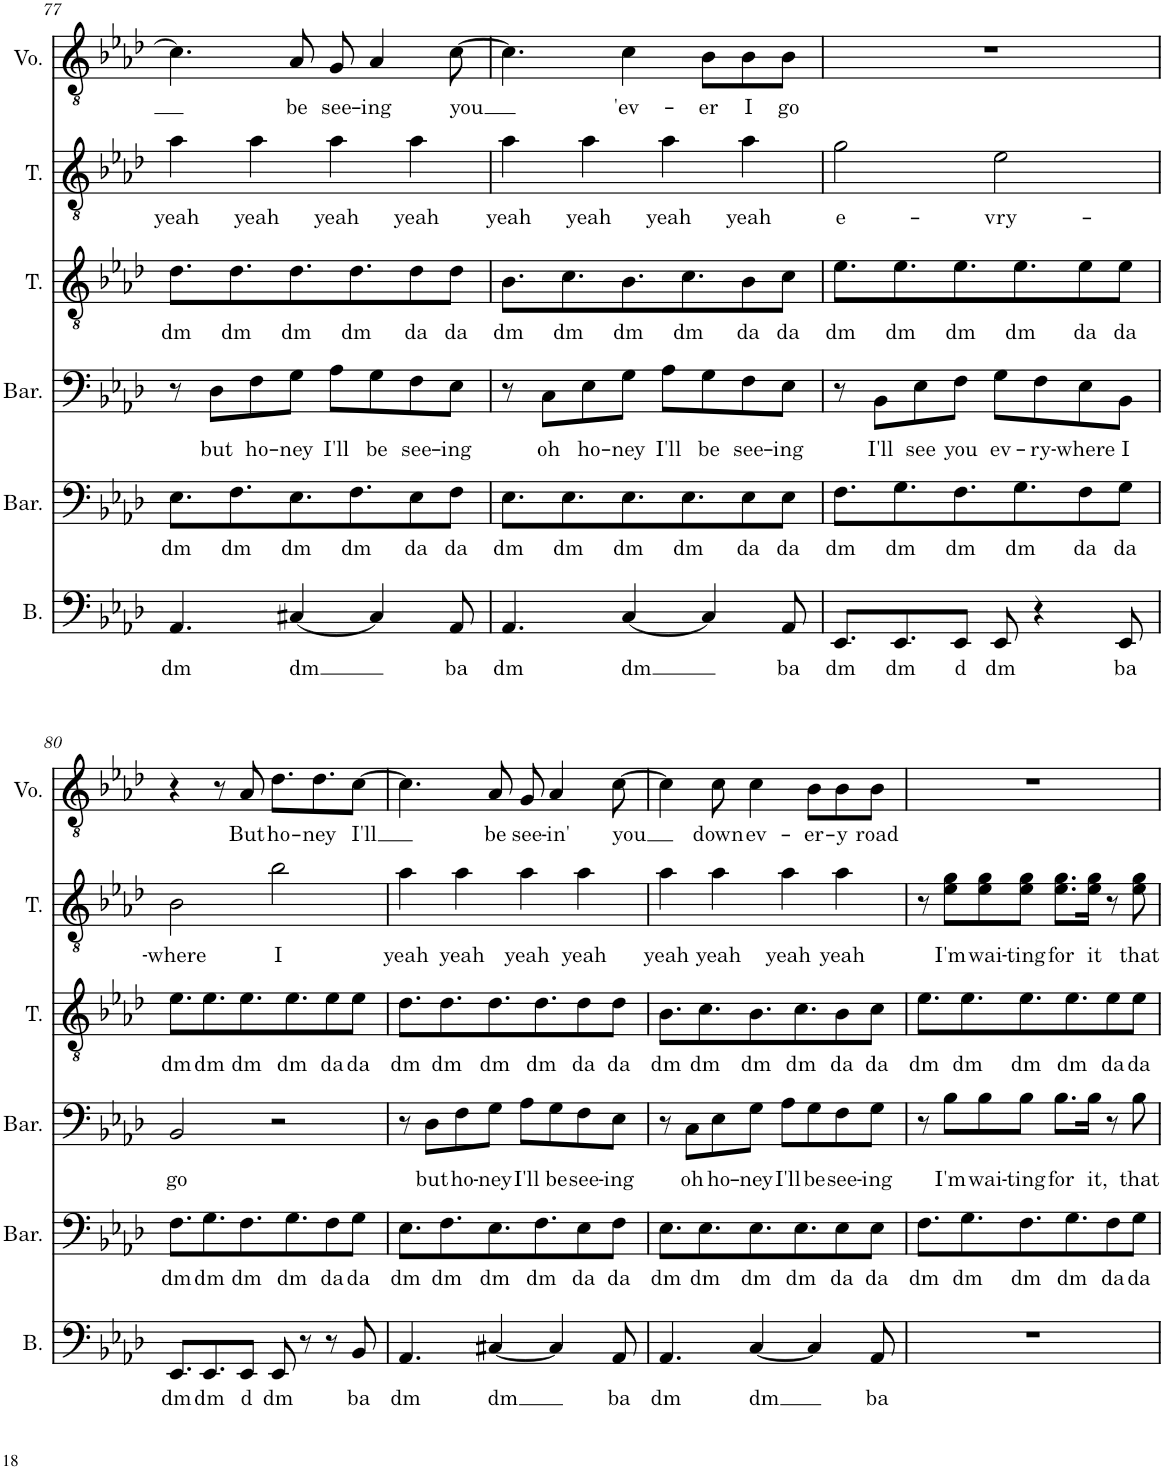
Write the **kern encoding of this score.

**kern	**text	**kern	**text	**kern	**text	**kern	**text	**kern	**text	**kern	**text
*part6	*part6	*part5	*part5	*part4	*part4	*part3	*part3	*part2	*part2	*part1	*part1
*staff6	*staff6	*staff5	*staff5	*staff4	*staff4	*staff3	*staff3	*staff2	*staff2	*staff1	*staff1
*I"Bass	*	*I"Baritone	*	*I"Baritone	*	*I"Tenor	*	*I"Tenor	*	*I"Voice	*
*I'B.	*	*I'Bar.	*	*I'Bar.	*	*I'T.	*	*I'T.	*	*I'Vo.	*
!!LO:PB:g=z
*clefF4	*	*clefF4	*	*clefF4	*	*clefGv2	*	*clefGv2	*	*clefGv2	*
*k[b-e-a-d-]	*	*k[b-e-a-d-]	*	*k[b-e-a-d-]	*	*k[b-e-a-d-]	*	*k[b-e-a-d-]	*	*k[b-e-a-d-]	*
*M4/4	*	*M4/4	*	*M4/4	*	*M4/4	*	*M4/4	*	*M4/4	*
=77	=77	=77	=77	=77	=77	=77	=77	=77	=77	=77	=77
!	!LO:LY:b	!	!LO:LY:b	!	!	!	!LO:LY:b	!	!LO:LY:b	!	!
4.AA-/	dm	8.E-\L	dm	8r	.	8.d-\L	dm	4a-\	yeah	4.c\]	.
!	!	!	!	!	!LO:LY:b	!	!	!	!	!	!
.	.	.	.	8D-\L	but	.	.	.	.	.	.
!	!	!	!LO:LY:b	!	!	!	!LO:LY:b	!	!	!	!
.	.	8.F\	dm	.	.	8.d-\	dm	.	.	.	.
!	!	!	!	!	!LO:LY:b	!	!	!	!LO:LY:b	!	!
.	.	.	.	8F\	ho-	.	.	4a-\	yeah	.	.
!	!LO:LY:b	!	!LO:LY:b	!	!LO:LY:b	!	!LO:LY:b	!	!	!	!LO:LY:b
[4C#X/	dm	8.E-\	dm	8G\J	-ney	8.d-\	dm	.	.	8A-/	be
!	!	!	!	!	!LO:LY:b	!	!	!	!LO:LY:b	!	!LO:LY:b
.	.	.	.	8A-\L	I'll	.	.	4a-\	yeah	8G/	see-
!	!	!	!LO:LY:b	!	!	!	!LO:LY:b	!	!	!	!
.	.	8.F\	dm	.	.	8.d-\	dm	.	.	.	.
!	!	!	!	!	!LO:LY:b	!	!	!	!	!	!LO:LY:b
4C#/]	.	.	.	8G\	be	.	.	.	.	4A-/	-ing
!	!	!	!LO:LY:b	!	!LO:LY:b	!	!LO:LY:b	!	!LO:LY:b	!	!
.	.	8E-\	da	8F\	see-	8d-\	da	4a-\	yeah	.	.
!	!LO:LY:b	!	!LO:LY:b	!	!LO:LY:b	!	!LO:LY:b	!	!	!	!LO:LY:b
8AA-/	ba	8F\J	da	8E-\J	-ing	8d-\J	da	.	.	[8c\	you
=78	=78	=78	=78	=78	=78	=78	=78	=78	=78	=78	=78
!	!LO:LY:b	!	!LO:LY:b	!	!	!	!LO:LY:b	!	!LO:LY:b	!	!
4.AA-/	dm	8.E-\L	dm	8r	.	8.B-\L	dm	4a-\	yeah	4.c\]	.
!	!	!	!	!	!LO:LY:b	!	!	!	!	!	!
.	.	.	.	8C\L	oh	.	.	.	.	.	.
!	!	!	!LO:LY:b	!	!	!	!LO:LY:b	!	!	!	!
.	.	8.E-\	dm	.	.	8.c\	dm	.	.	.	.
!	!	!	!	!	!LO:LY:b	!	!	!	!LO:LY:b	!	!
.	.	.	.	8E-\	ho-	.	.	4a-\	yeah	.	.
!	!LO:LY:b	!	!LO:LY:b	!	!LO:LY:b	!	!LO:LY:b	!	!	!	!LO:LY:b
[4C/	dm	8.E-\	dm	8G\J	-ney	8.B-\	dm	.	.	4c\	'ev-
!	!	!	!	!	!LO:LY:b	!	!	!	!LO:LY:b	!	!
.	.	.	.	8A-\L	I'll	.	.	4a-\	yeah	.	.
!	!	!	!LO:LY:b	!	!	!	!LO:LY:b	!	!	!	!
.	.	8.E-\	dm	.	.	8.c\	dm	.	.	.	.
!	!	!	!	!	!LO:LY:b	!	!	!	!	!	!LO:LY:b
4C/]	.	.	.	8G\	be	.	.	.	.	8B-\L	er
!	!	!	!LO:LY:b	!	!LO:LY:b	!	!LO:LY:b	!	!LO:LY:b	!	!LO:LY:b
.	.	8E-\	da	8F\	see-	8B-\	da	4a-\	yeah	8B-\	I
!	!LO:LY:b	!	!LO:LY:b	!	!LO:LY:b	!	!LO:LY:b	!	!	!	!LO:LY:b
8AA-/	ba	8E-\J	da	8E-\J	-ing	8c\J	da	.	.	8B-\J	go
=79	=79	=79	=79	=79	=79	=79	=79	=79	=79	=79	=79
!	!LO:LY:b	!	!LO:LY:b	!	!	!	!LO:LY:b	!	!LO:LY:b	!	!
8.EE-/L	dm	8.F\L	dm	8r	.	8.e-\L	dm	2g\	e-	1r	.
!	!	!	!	!	!LO:LY:b	!	!	!	!	!	!
.	.	.	.	8BB-\L	I'll	.	.	.	.	.	.
!	!LO:LY:b	!	!LO:LY:b	!	!	!	!LO:LY:b	!	!	!	!
8.EE-/	dm	8.G\	dm	.	.	8.e-\	dm	.	.	.	.
!	!	!	!	!	!LO:LY:b	!	!	!	!	!	!
.	.	.	.	8E-\	see	.	.	.	.	.	.
!	!LO:LY:b	!	!LO:LY:b	!	!LO:LY:b	!	!LO:LY:b	!	!	!	!
8EE-/J	d	8.F\	dm	8F\J	you	8.e-\	dm	.	.	.	.
!	!LO:LY:b	!	!	!	!LO:LY:b	!	!	!	!LO:LY:b	!	!
8EE-/	dm	.	.	8G\L	ev-	.	.	2e-\	-vry-	.	.
!	!	!	!LO:LY:b	!	!	!	!LO:LY:b	!	!	!	!
.	.	8.G\	dm	.	.	8.e-\	dm	.	.	.	.
!	!	!	!	!	!LO:LY:b	!	!	!	!	!	!
4r	.	.	.	8F\	-ry-	.	.	.	.	.	.
!	!	!	!LO:LY:b	!	!LO:LY:b	!	!LO:LY:b	!	!	!	!
.	.	8F\	da	8E-\	-where	8e-\	da	.	.	.	.
!	!LO:LY:b	!	!LO:LY:b	!	!LO:LY:b	!	!LO:LY:b	!	!	!	!
8EE-/	ba	8G\J	da	8BB-\J	I	8e-\J	da	.	.	.	.
!!LO:LB:g=z
=80	=80	=80	=80	=80	=80	=80	=80	=80	=80	=80	=80
!	!LO:LY:b	!	!LO:LY:b	!	!LO:LY:b	!	!LO:LY:b	!	!LO:LY:b	!	!
8.EE-/L	dm	8.F\L	dm	2BB-/	go	8.e-\L	dm	2B-\	-where	4r	.
!	!LO:LY:b	!	!LO:LY:b	!	!	!	!LO:LY:b	!	!	!	!
8.EE-/	dm	8.G\	dm	.	.	8.e-\	dm	.	.	.	.
.	.	.	.	.	.	.	.	.	.	8r	.
!	!LO:LY:b	!	!LO:LY:b	!	!	!	!LO:LY:b	!	!	!	!LO:LY:b
8EE-/J	d	8.F\	dm	.	.	8.e-\	dm	.	.	8A-/	But
!	!LO:LY:b	!	!	!	!	!	!	!	!LO:LY:b	!	!LO:LY:b
8EE-/	dm	.	.	2r	.	.	.	2b-\	I	8.d-\L	ho-
!	!	!	!LO:LY:b	!	!	!	!LO:LY:b	!	!	!	!
.	.	8.G\	dm	.	.	8.e-\	dm	.	.	.	.
8r	.	.	.	.	.	.	.	.	.	.	.
!	!	!	!	!	!	!	!	!	!	!	!LO:LY:b
.	.	.	.	.	.	.	.	.	.	8.d-\	-ney
!	!	!	!LO:LY:b	!	!	!	!LO:LY:b	!	!	!	!
8r	.	8F\	da	.	.	8e-\	da	.	.	.	.
!	!LO:LY:b	!	!LO:LY:b	!	!	!	!LO:LY:b	!	!	!	!LO:LY:b
8BB-/	ba	8G\J	da	.	.	8e-\J	da	.	.	[8c\J	I'll
=81	=81	=81	=81	=81	=81	=81	=81	=81	=81	=81	=81
!	!LO:LY:b	!	!LO:LY:b	!	!	!	!LO:LY:b	!	!LO:LY:b	!	!
4.AA-/	dm	8.E-\L	dm	8r	.	8.d-\L	dm	4a-\	yeah	4.c\]	.
!	!	!	!	!	!LO:LY:b	!	!	!	!	!	!
.	.	.	.	8D-\L	but	.	.	.	.	.	.
!	!	!	!LO:LY:b	!	!	!	!LO:LY:b	!	!	!	!
.	.	8.F\	dm	.	.	8.d-\	dm	.	.	.	.
!	!	!	!	!	!LO:LY:b	!	!	!	!LO:LY:b	!	!
.	.	.	.	8F\	ho-	.	.	4a-\	yeah	.	.
!	!LO:LY:b	!	!LO:LY:b	!	!LO:LY:b	!	!LO:LY:b	!	!	!	!LO:LY:b
[4C#X/	dm	8.E-\	dm	8G\J	-ney	8.d-\	dm	.	.	8A-/	be
!	!	!	!	!	!LO:LY:b	!	!	!	!LO:LY:b	!	!LO:LY:b
.	.	.	.	8A-\L	I'll	.	.	4a-\	yeah	8G/	see-
!	!	!	!LO:LY:b	!	!	!	!LO:LY:b	!	!	!	!
.	.	8.F\	dm	.	.	8.d-\	dm	.	.	.	.
!	!	!	!	!	!LO:LY:b	!	!	!	!	!	!LO:LY:b
4C#/]	.	.	.	8G\	be	.	.	.	.	4A-/	-in'
!	!	!	!LO:LY:b	!	!LO:LY:b	!	!LO:LY:b	!	!LO:LY:b	!	!
.	.	8E-\	da	8F\	see-	8d-\	da	4a-\	yeah	.	.
!	!LO:LY:b	!	!LO:LY:b	!	!LO:LY:b	!	!LO:LY:b	!	!	!	!LO:LY:b
8AA-/	ba	8F\J	da	8E-\J	-ing	8d-\J	da	.	.	[8c\	you
=82	=82	=82	=82	=82	=82	=82	=82	=82	=82	=82	=82
!	!LO:LY:b	!	!LO:LY:b	!	!	!	!LO:LY:b	!	!LO:LY:b	!	!
4.AA-/	dm	8.E-\L	dm	8r	.	8.B-\L	dm	4a-\	yeah	4c\]	.
!	!	!	!	!	!LO:LY:b	!	!	!	!	!	!
.	.	.	.	8C\L	oh	.	.	.	.	.	.
!	!	!	!LO:LY:b	!	!	!	!LO:LY:b	!	!	!	!
.	.	8.E-\	dm	.	.	8.c\	dm	.	.	.	.
!	!	!	!	!	!LO:LY:b	!	!	!	!LO:LY:b	!	!LO:LY:b
.	.	.	.	8E-\	ho-	.	.	4a-\	yeah	8c\	down
!	!LO:LY:b	!	!LO:LY:b	!	!LO:LY:b	!	!LO:LY:b	!	!	!	!LO:LY:b
[4C/	dm	8.E-\	dm	8G\J	-ney	8.B-\	dm	.	.	4c\	ev-
!	!	!	!	!	!LO:LY:b	!	!	!	!LO:LY:b	!	!
.	.	.	.	8A-\L	I'll	.	.	4a-\	yeah	.	.
!	!	!	!LO:LY:b	!	!	!	!LO:LY:b	!	!	!	!
.	.	8.E-\	dm	.	.	8.c\	dm	.	.	.	.
!	!	!	!	!	!LO:LY:b	!	!	!	!	!	!LO:LY:b
4C/]	.	.	.	8G\	be	.	.	.	.	8B-\L	-er-
!	!	!	!LO:LY:b	!	!LO:LY:b	!	!LO:LY:b	!	!LO:LY:b	!	!LO:LY:b
.	.	8E-\	da	8F\	see-	8B-\	da	4a-\	yeah	8B-\	-y
!	!LO:LY:b	!	!LO:LY:b	!	!LO:LY:b	!	!LO:LY:b	!	!	!	!LO:LY:b
8AA-/	ba	8E-\J	da	8G\J	-ing	8c\J	da	.	.	8B-\J	road
=83	=83	=83	=83	=83	=83	=83	=83	=83	=83	=83	=83
!	!	!	!LO:LY:b	!	!	!	!LO:LY:b	!	!	!	!
1r	.	8.F\L	dm	8r	.	8.e-\L	dm	8r	.	1r	.
!	!	!	!	!	!LO:LY:b	!	!	!	!LO:LY:b	!	!
.	.	.	.	8B-\L	I'm	.	.	8e-\ 8g\L	I'm	.	.
!	!	!	!LO:LY:b	!	!	!	!LO:LY:b	!	!	!	!
.	.	8.G\	dm	.	.	8.e-\	dm	.	.	.	.
!	!	!	!	!	!LO:LY:b	!	!	!	!LO:LY:b	!	!
.	.	.	.	8B-\	wai-	.	.	8e-\ 8g\	wai-	.	.
!	!	!	!LO:LY:b	!	!LO:LY:b	!	!LO:LY:b	!	!LO:LY:b	!	!
.	.	8.F\	dm	8B-\J	-ting	8.e-\	dm	8e-\ 8g\J	-ting	.	.
!	!	!	!	!	!LO:LY:b	!	!	!	!LO:LY:b	!	!
.	.	.	.	8.B-\L	for	.	.	8.e-\ 8.g\L	for	.	.
!	!	!	!LO:LY:b	!	!	!	!LO:LY:b	!	!	!	!
.	.	8.G\	dm	.	.	8.e-\	dm	.	.	.	.
!	!	!	!	!	!LO:LY:b	!	!	!	!LO:LY:b	!	!
.	.	.	.	16B-\Jk	it,	.	.	16e-\ 16g\Jk	it	.	.
!	!	!	!LO:LY:b	!	!	!	!LO:LY:b	!	!	!	!
.	.	8F\	da	8r	.	8e-\	da	8r	.	.	.
!	!	!	!LO:LY:b	!	!LO:LY:b	!	!LO:LY:b	!	!LO:LY:b	!	!
.	.	8G\J	da	8B-\	that	8e-\J	da	8e-\ 8g\	that	.	.
=	=	=	=	=	=	=	=	=	=	=	=
*-	*-	*-	*-	*-	*-	*-	*-	*-	*-	*-	*-
